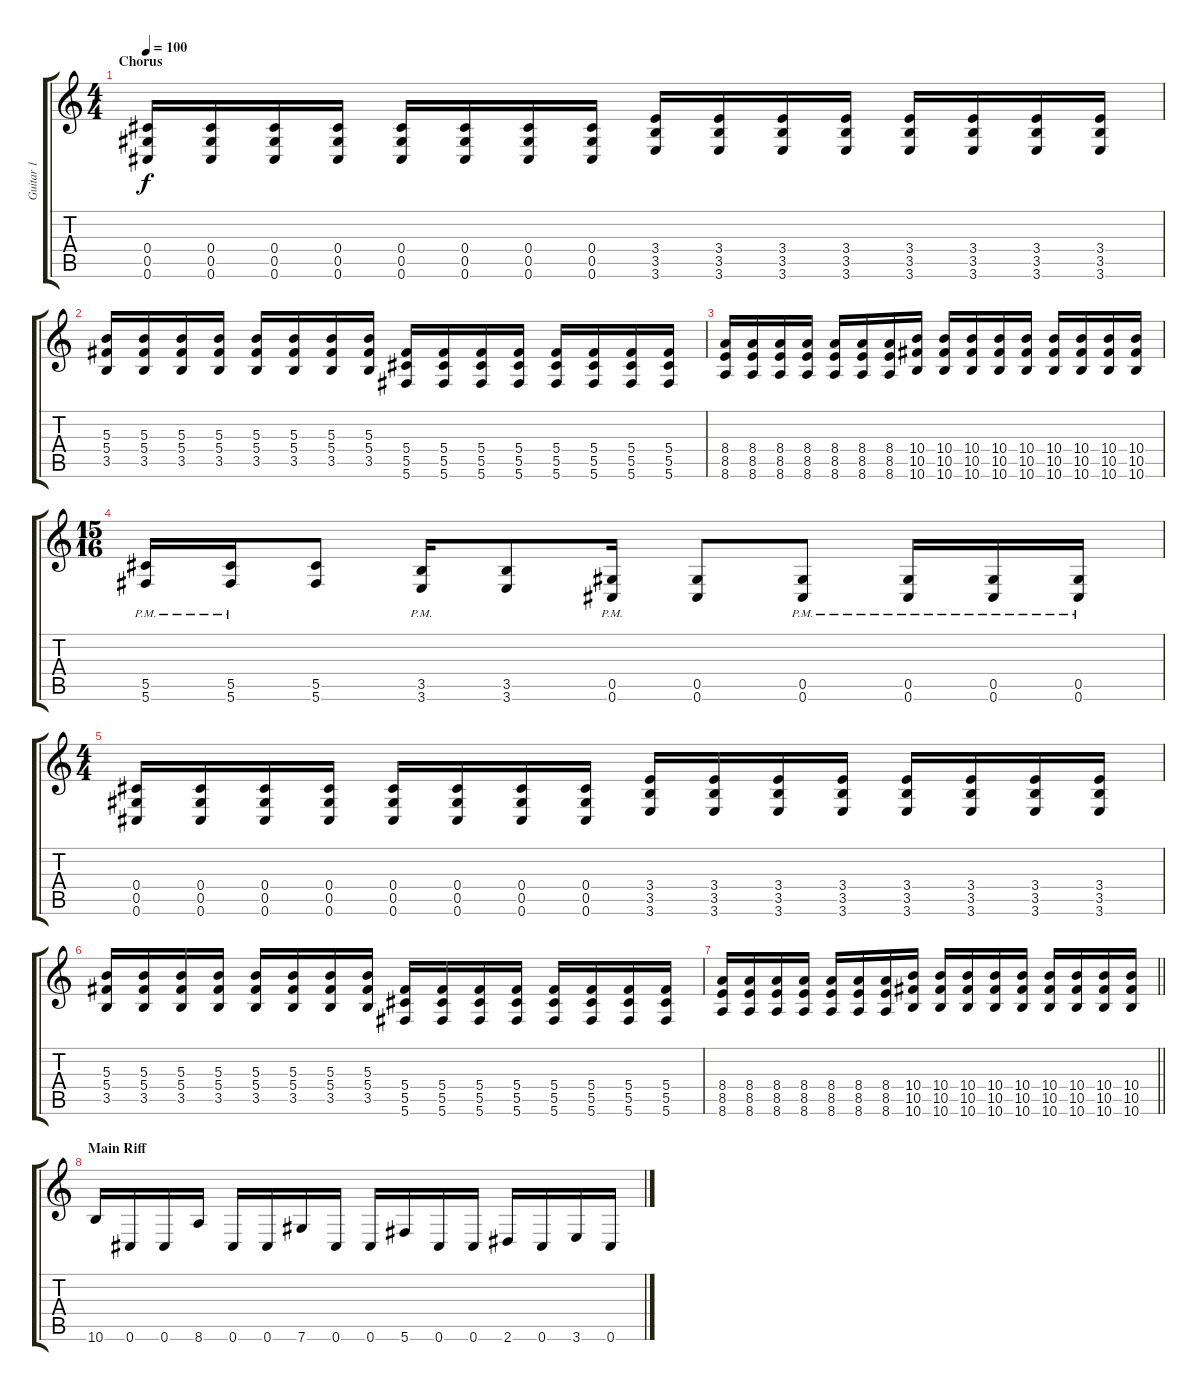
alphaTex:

\track ("Guitar 1" "Guitar 1") {instrument distortionguitar}
\staff {score tabs}
\tuning (Eb4 Bb3 Gb3 Db3 Ab2 Db2) {hide}
\ts (4 4)
\section ("" "Chorus")
\tempo 100
\clef g2
\ks c
(0.4 0.5 0.6).16{dy f} (0.4 0.5 0.6).16 (0.4 0.5 0.6).16 (0.4 0.5 0.6).16 (0.4 0.5 0.6).16 (0.4 0.5 0.6).16 (0.4 0.5 0.6).16 (0.4 0.5 0.6).16 (3.4 3.5 3.6).16 (3.4 3.5 3.6).16 (3.4 3.5 3.6).16 (3.4 3.5 3.6).16 (3.4 3.5 3.6).16 (3.4 3.5 3.6).16 (3.4 3.5 3.6).16 (3.4 3.5 3.6).16 |
(5.3 5.4 3.5).16 (5.3 5.4 3.5).16 (5.3 5.4 3.5).16 (5.3 5.4 3.5).16 (5.3 5.4 3.5).16 (5.3 5.4 3.5).16 (5.3 5.4 3.5).16 (5.3 5.4 3.5).16 (5.4 5.5 5.6).16 (5.4 5.5 5.6).16 (5.4 5.5 5.6).16 (5.4 5.5 5.6).16 (5.4 5.5 5.6).16 (5.4 5.5 5.6).16 (5.4 5.5 5.6).16 (5.4 5.5 5.6).16 |
(8.4 8.5 8.6).16 (8.4 8.5 8.6).16 (8.4 8.5 8.6).16 (8.4 8.5 8.6).16 (8.4 8.5 8.6).16 (8.4 8.5 8.6).16 (8.4 8.5 8.6).16 (10.4 10.5 10.6).16 (10.4 10.5 10.6).16 (10.4 10.5 10.6).16 (10.4 10.5 10.6).16 (10.4 10.5 10.6).16 (10.4 10.5 10.6).16 (10.4 10.5 10.6).16 (10.4 10.5 10.6).16 (10.4 10.5 10.6).16 |
\ts (15 16)
(5.5{pm} 5.6{pm}).16 (5.5{pm} 5.6).16 (5.5 5.6).8 (3.5{pm} 3.6{pm}).16 (3.5 3.6).8 (0.5{pm} 0.6{pm}).16 (0.5 0.6).8 (0.5{pm} 0.6{pm}).8 (0.5{pm} 0.6{pm}).16 (0.5{pm} 0.6{pm}).16 (0.5{pm} 0.6{pm}).16 |
\ts (4 4)
(0.4 0.5 0.6).16 (0.4 0.5 0.6).16 (0.4 0.5 0.6).16 (0.4 0.5 0.6).16 (0.4 0.5 0.6).16 (0.4 0.5 0.6).16 (0.4 0.5 0.6).16 (0.4 0.5 0.6).16 (3.4 3.5 3.6).16 (3.4 3.5 3.6).16 (3.4 3.5 3.6).16 (3.4 3.5 3.6).16 (3.4 3.5 3.6).16 (3.4 3.5 3.6).16 (3.4 3.5 3.6).16 (3.4 3.5 3.6).16 |
(5.3 5.4 3.5).16 (5.3 5.4 3.5).16 (5.3 5.4 3.5).16 (5.3 5.4 3.5).16 (5.3 5.4 3.5).16 (5.3 5.4 3.5).16 (5.3 5.4 3.5).16 (5.3 5.4 3.5).16 (5.4 5.5 5.6).16 (5.4 5.5 5.6).16 (5.4 5.5 5.6).16 (5.4 5.5 5.6).16 (5.4 5.5 5.6).16 (5.4 5.5 5.6).16 (5.4 5.5 5.6).16 (5.4 5.5 5.6).16 |
\barLineRight lightlight
(8.4 8.5 8.6).16 (8.4 8.5 8.6).16 (8.4 8.5 8.6).16 (8.4 8.5 8.6).16 (8.4 8.5 8.6).16 (8.4 8.5 8.6).16 (8.4 8.5 8.6).16 (10.4 10.5 10.6).16 (10.4 10.5 10.6).16 (10.4 10.5 10.6).16 (10.4 10.5 10.6).16 (10.4 10.5 10.6).16 (10.4 10.5 10.6).16 (10.4 10.5 10.6).16 (10.4 10.5 10.6).16 (10.4 10.5 10.6).16 |
\section ("" "Main Riff")
10.6.16{volume 10} 0.6.16 0.6.16 8.6.16 0.6.16 0.6.16 7.6.16 0.6.16 0.6.16 5.6.16 0.6.16 0.6.16 2.6.16 0.6.16 3.6.16 0.6.16
